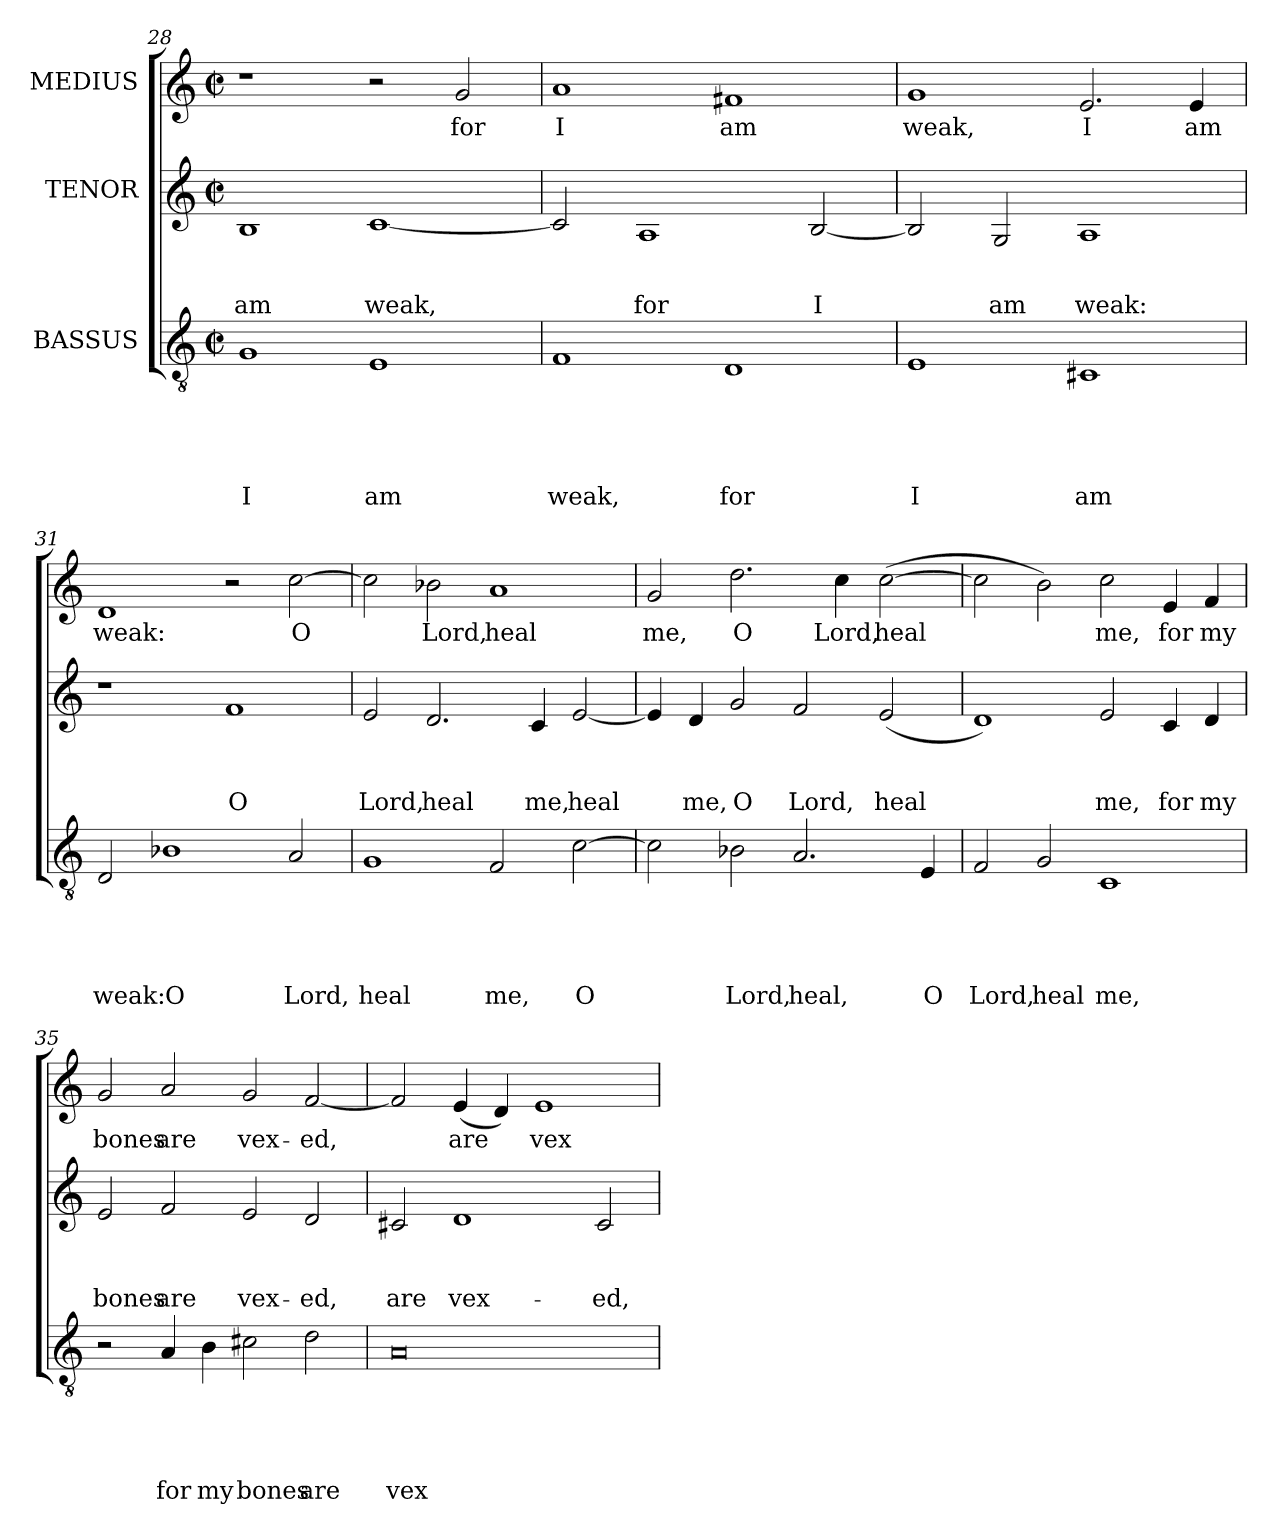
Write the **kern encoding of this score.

**kern	**text	**text	**text	**text	**text	**kern	**text	**text	**text	**kern	**text
*part3	*part3	*part3	*part3	*part3	*part3	*part2	*part2	*part2	*part2	*part1	*part1
*staff3	*staff3	*staff3	*staff3	*staff3	*staff3	*staff2	*staff2	*staff2	*staff2	*staff1	*staff1
*I"BASSUS	*	*	*	*	*	*I"TENOR	*	*	*	*I"MEDIUS	*
*clefGv2	*	*	*	*	*	*clefG2	*	*	*	*clefG2	*
*k[]	*	*	*	*	*	*k[]	*	*	*	*k[]	*
*C:	*	*	*	*	*	*C:	*	*	*	*C:	*
*M2/2	*	*	*	*	*	*M2/2	*	*	*	*M2/2	*
*met(c|)	*	*	*	*	*	*met(c|)	*	*	*	*met(c|)	*
=28	=28	=28	=28	=28	=28	=28	=28	=28	=28	=28	=28
!	!	!	!	!	!LO:LY:b:rj	!	!	!	!LO:LY:b	!	!
1G	.	.	.	.	I	1B	.	.	am	1r	.
!	!	!	!	!	!LO:LY:b	!	!	!	!LO:LY:b	!	!
1E	.	.	.	.	am	[<1c	.	.	weak,	2r	.
!	!	!	!	!	!	!	!	!	!	!	!LO:LY:b
.	.	.	.	.	.	.	.	.	.	2g/	for
=29	=29	=29	=29	=29	=29	=29	=29	=29	=29	=29	=29
!	!	!	!	!	!LO:LY:b	!	!	!	!	!	!LO:LY:b:rj
1F	.	.	.	.	weak,	2c/]	.	.	.	1a	I
!	!	!	!	!	!	!	!	!	!LO:LY:b	!	!
.	.	.	.	.	.	1A	.	.	for	.	.
!	!	!	!	!	!LO:LY:b	!	!	!	!	!	!LO:LY:b
1D	.	.	.	.	for	.	.	.	.	1f#X	am
!	!	!	!	!	!	!	!	!	!LO:LY:b:rj	!	!
.	.	.	.	.	.	[<2B/	.	.	I	.	.
=30	=30	=30	=30	=30	=30	=30	=30	=30	=30	=30	=30
!	!	!	!	!	!LO:LY:b:rj	!	!	!	!	!	!LO:LY:b
1E	.	.	.	.	I	2B/]	.	.	.	1g	weak,
!	!	!	!	!	!	!	!	!	!LO:LY:b	!	!
.	.	.	.	.	.	2G/	.	.	am	.	.
!	!	!	!	!	!LO:LY:b	!	!	!	!LO:LY:b	!	!LO:LY:b
1C#X	.	.	.	.	am	1A	.	.	weak:	2.e/	I
!	!	!	!	!	!	!	!	!	!	!	!LO:LY:b
.	.	.	.	.	.	.	.	.	.	4e/	am
!!LO:LB:g=z
=31	=31	=31	=31	=31	=31	=31	=31	=31	=31	=31	=31
!	!	!	!	!	!LO:LY:b	!	!	!	!	!	!LO:LY:b
2D/	.	.	.	.	weak:	1r	.	.	.	1d	weak:
!	!	!	!	!	!LO:LY:b	!	!	!	!	!	!
1B-X	.	.	.	.	O	.	.	.	.	.	.
!	!	!	!	!	!	!	!	!	!LO:LY:b	!	!
.	.	.	.	.	.	1f	.	.	O	2r	.
!	!	!	!	!	!LO:LY:b	!	!	!	!	!	!LO:LY:b
2A/	.	.	.	.	Lord,	.	.	.	.	[>2cc\	O
=32	=32	=32	=32	=32	=32	=32	=32	=32	=32	=32	=32
!	!	!	!	!	!LO:LY:b	!	!	!	!LO:LY:b	!	!
1G	.	.	.	.	heal	2e/	.	.	Lord,	2cc\]	.
!	!	!	!	!	!	!	!	!	!LO:LY:b	!	!LO:LY:b
.	.	.	.	.	.	2.d/	.	.	heal	2b-X\	Lord,
!	!	!	!	!	!LO:LY:b	!	!	!	!	!	!LO:LY:b
2F/	.	.	.	.	me,	.	.	.	.	1a	heal
!	!	!	!	!	!	!	!	!	!LO:LY:b	!	!
.	.	.	.	.	.	4c/	.	.	me,	.	.
!	!	!	!	!	!LO:LY:b	!	!	!	!LO:LY:b	!	!
[>2c\	.	.	.	.	O	[<2e/	.	.	heal	.	.
=33	=33	=33	=33	=33	=33	=33	=33	=33	=33	=33	=33
!	!	!	!	!	!	!	!	!	!	!	!LO:LY:b
2c\]	.	.	.	.	.	4e/]	.	.	.	2g/	me,
!	!	!	!	!	!	!	!	!	!LO:LY:b	!	!
.	.	.	.	.	.	4d/	.	.	me,	.	.
!	!	!	!	!	!LO:LY:b	!	!	!	!LO:LY:b	!	!LO:LY:b
2B-X\	.	.	.	.	Lord,	2g/	.	.	O	2.dd\	O
!	!	!	!	!	!LO:LY:b	!	!	!	!LO:LY:b	!	!
2.A/	.	.	.	.	heal,	2f/	.	.	Lord,	.	.
!	!	!	!	!	!	!	!	!	!	!	!LO:LY:b
.	.	.	.	.	.	.	.	.	.	4cc\	Lord,
!	!	!	!	!	!	!	!	!	!LO:LY:b	!	!LO:LY:b
.	.	.	.	.	.	(<2e/	.	.	heal	(>[>2cc\	heal
!	!	!	!	!	!LO:LY:b	!	!	!	!	!	!
4E/	.	.	.	.	O	.	.	.	.	.	.
=34	=34	=34	=34	=34	=34	=34	=34	=34	=34	=34	=34
!	!	!	!	!	!LO:LY:b	!	!	!	!	!	!
2F/	.	.	.	.	Lord,	1d)	.	.	.	2cc\]	.
!	!	!	!	!	!LO:LY:b	!	!	!	!	!	!
2G/	.	.	.	.	heal	.	.	.	.	2b\)	.
!	!	!	!	!	!LO:LY:b	!	!	!	!LO:LY:b	!	!LO:LY:b
1C	.	.	.	.	me,	2e/	.	.	me,	2cc\	me,
!	!	!	!	!	!	!	!	!	!LO:LY:b	!	!LO:LY:b
.	.	.	.	.	.	4c/	.	.	for	4e/	for
!	!	!	!	!	!	!	!	!	!LO:LY:b	!	!LO:LY:b
.	.	.	.	.	.	4d/	.	.	my	4f/	my
!!LO:LB:g=z
=35	=35	=35	=35	=35	=35	=35	=35	=35	=35	=35	=35
!	!	!	!	!	!	!	!	!	!LO:LY:b	!	!LO:LY:b
2r	.	.	.	.	.	2e/	.	.	bones	2g/	bones
!	!	!	!	!	!LO:LY:b	!	!	!	!LO:LY:b	!	!LO:LY:b
4A/	.	.	.	.	for	2f/	.	.	are	2a/	are
!	!	!	!	!	!LO:LY:b	!	!	!	!	!	!
4B\	.	.	.	.	my	.	.	.	.	.	.
!	!	!	!	!	!LO:LY:b	!	!	!	!LO:LY:b	!	!LO:LY:b
2c#X\	.	.	.	.	bones	2e/	.	.	vex-	2g/	vex-
!	!	!	!	!	!LO:LY:b	!	!	!	!LO:LY:b	!	!LO:LY:b
2d\	.	.	.	.	are	2d/	.	.	-ed,	[<2f/	-ed,
=36	=36	=36	=36	=36	=36	=36	=36	=36	=36	=36	=36
!	!	!	!	!	!LO:LY:b	!	!	!	!LO:LY:b	!	!
0A	.	.	.	.	vex-	2c#X/	.	.	are	2f/]	.
!	!	!	!	!	!	!	!	!	!LO:LY:b	!	!LO:LY:b
.	.	.	.	.	.	1d	.	.	vex-	(<4e/	are
.	.	.	.	.	.	.	.	.	.	4d/)	.
!	!	!	!	!	!	!	!	!	!	!	!LO:LY:b
.	.	.	.	.	.	.	.	.	.	1e	vex-
!	!	!	!	!	!	!	!	!	!LO:LY:b	!	!
.	.	.	.	.	.	2c#/	.	.	-ed,	.	.
=	=	=	=	=	=	=	=	=	=	=	=
*-	*-	*-	*-	*-	*-	*-	*-	*-	*-	*-	*-
